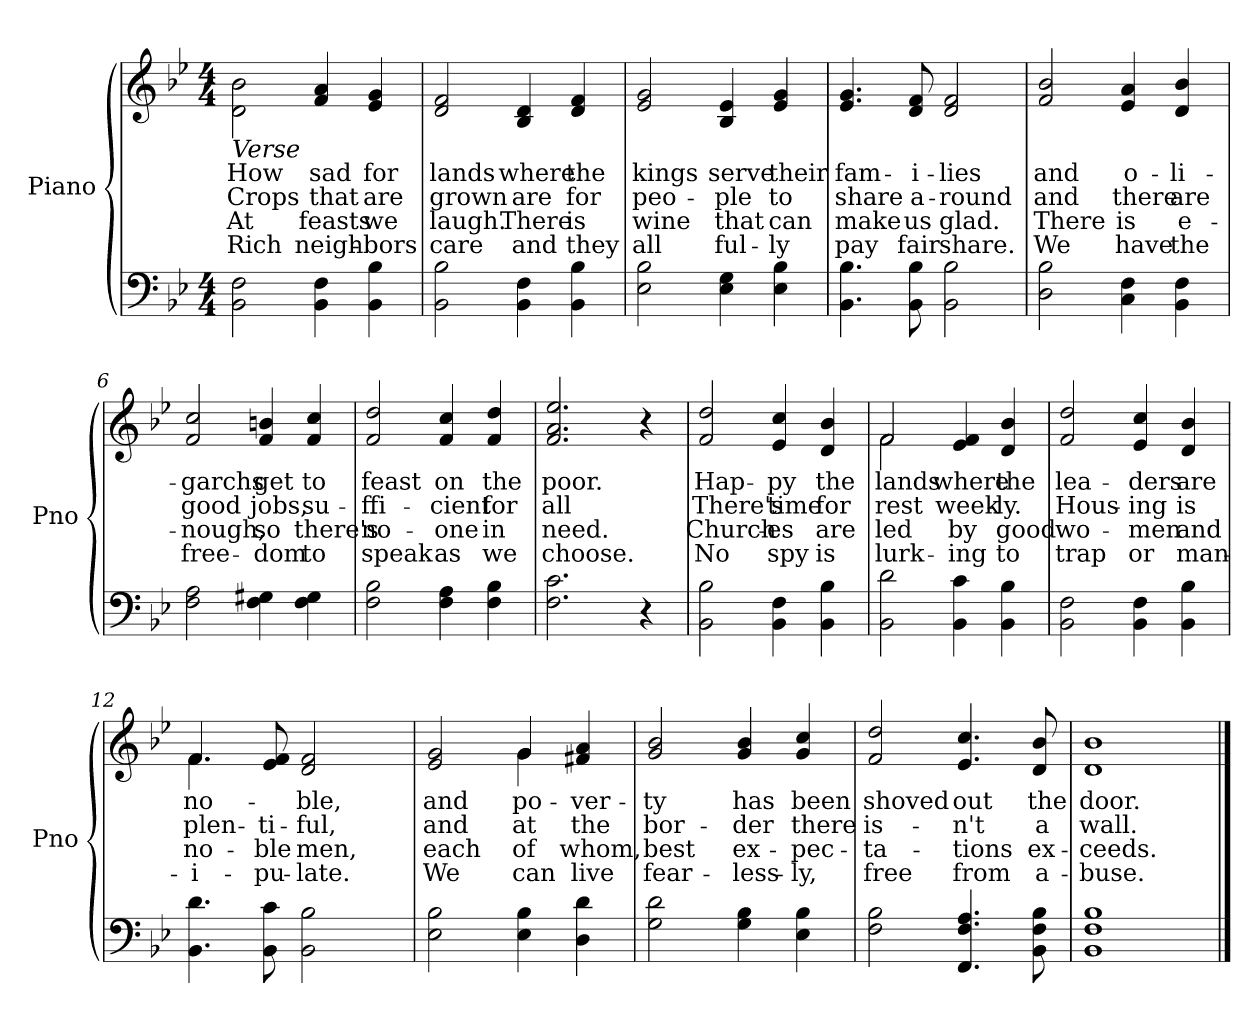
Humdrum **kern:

**kern	**kern	**text	**text	**text	**text
*part2	*part1	*part1	*part1	*part1	*part1
*staff2	*staff1	*staff1	*staff1	*staff1	*staff1
*I"Piano	*I"Piano	*	*	*	*
*I'Pno	*I'Pno	*	*	*	*
*clefF4	*clefG2	*	*	*	*
*k[b-e-]	*k[b-e-]	*	*	*	*
*M4/4	*M4/4	*	*	*	*
=1	=1	=1	=1	=1	=1
!	!LO:TX:b:i:t=Verse	!	!	!	!
!	!	!LO:LY:b	!LO:LY:b	!LO:LY:b	!LO:LY:b
2BB-\ 2F\	2d\ 2b-\	How	Crops	At	Rich
!	!	!LO:LY:b	!LO:LY:b	!LO:LY:b	!LO:LY:b
4BB-\ 4F\	4f/ 4a/	sad	that	feasts	neigh-
!	!	!LO:LY:b	!LO:LY:b	!LO:LY:b	!LO:LY:b
4BB-\ 4B-\	4e-/ 4g/	for	are	we	-bors
=2	=2	=2	=2	=2	=2
!	!	!LO:LY:b	!LO:LY:b	!LO:LY:b	!LO:LY:b
2BB-\ 2B-\	2d/ 2f/	lands	grown	laugh.	care
!	!	!LO:LY:b	!LO:LY:b	!LO:LY:b	!LO:LY:b
4BB-\ 4F\	4B-/ 4d/	where	are	There	and
!	!	!LO:LY:b	!LO:LY:b	!LO:LY:b	!LO:LY:b
4BB-\ 4B-\	4d/ 4f/	the	for	is	they
=3	=3	=3	=3	=3	=3
!	!	!LO:LY:b	!LO:LY:b	!LO:LY:b	!LO:LY:b
2E-\ 2B-\	2e-/ 2g/	kings	peo-	wine	all
!	!	!LO:LY:b	!LO:LY:b	!LO:LY:b	!LO:LY:b
4E-\ 4G\	4B-/ 4e-/	serve	-ple	that	ful-
!	!	!LO:LY:b	!LO:LY:b	!LO:LY:b	!LO:LY:b
4E-\ 4B-\	4e-/ 4g/	their	to	can	-ly
=4	=4	=4	=4	=4	=4
!	!	!LO:LY:b	!LO:LY:b	!LO:LY:b	!LO:LY:b
4.BB-\ 4.B-\	4.e-/ 4.g/	fam-	share	make	pay
!	!	!LO:LY:b	!LO:LY:b	!LO:LY:b	!LO:LY:b
8BB-\ 8B-\	8d/ 8f/	-i-	a-	us	fair
!	!	!LO:LY:b	!LO:LY:b	!LO:LY:b	!LO:LY:b
2BB-\ 2B-\	2d/ 2f/	-lies	-round	glad.	share.
!!LO:LB:g=z
=5	=5	=5	=5	=5	=5
!	!	!LO:LY:b	!LO:LY:b	!LO:LY:b	!LO:LY:b
2D\ 2B-\	2f/ 2b-/	and	and	There	We
!	!	!LO:LY:b	!LO:LY:b	!LO:LY:b	!LO:LY:b
4C\ 4F\	4e-/ 4a/	o-	there	is	have
!	!	!LO:LY:b	!LO:LY:b	!LO:LY:b	!LO:LY:b
4BB-\ 4F\	4d/ 4b-/	-li-	are	e-	the
=6	=6	=6	=6	=6	=6
!	!	!LO:LY:b	!LO:LY:b	!LO:LY:b	!LO:LY:b
2F\ 2A\	2f/ 2cc/	-garchs	good	-nough,	free-
!	!	!LO:LY:b	!LO:LY:b	!LO:LY:b	!LO:LY:b
4F\ 4G#X\	4f/ 4bn/	get	jobs,	so	-dom
!	!	!LO:LY:b	!LO:LY:b	!LO:LY:b	!LO:LY:b
4F\ 4G#\	4f/ 4cc/	to	su-	there's	to
=7	=7	=7	=7	=7	=7
!	!	!LO:LY:b	!LO:LY:b	!LO:LY:b	!LO:LY:b
2F\ 2B-\	2f/ 2dd/	feast	-ffi-	no-	speak
!	!	!LO:LY:b	!LO:LY:b	!LO:LY:b	!LO:LY:b
4F\ 4A\	4f/ 4cc/	on	-cient	-one	as
!	!	!LO:LY:b	!LO:LY:b	!LO:LY:b	!LO:LY:b
4F\ 4B-\	4f/ 4dd/	the	for	in	we
=8	=8	=8	=8	=8	=8
!	!	!LO:LY:b	!LO:LY:b	!LO:LY:b	!LO:LY:b
2.F\ 2.c\	2.f/ 2.a/ 2.ee-/	poor.	all	need.	choose.
4r	4r	.	.	.	.
!!LO:LB:g=z
=9	=9	=9	=9	=9	=9
!	!	!LO:LY:b	!LO:LY:b	!LO:LY:b	!LO:LY:b
2BB-\ 2B-\	2f/ 2dd/	Hap-	There's	Church-	No
!	!	!LO:LY:b	!LO:LY:b	!LO:LY:b	!LO:LY:b
4BB-\ 4F\	4e-/ 4cc/	-py	time	-es	spy
!	!	!LO:LY:b	!LO:LY:b	!LO:LY:b	!LO:LY:b
4BB-\ 4B-\	4d/ 4b-/	the	for	are	is
=10	=10	=10	=10	=10	=10
!	!	!LO:LY:b	!LO:LY:b	!LO:LY:b	!LO:LY:b
*	*^	*	*	*	*
2BB-\ 2d\	2f/	2f\	lands	rest	led	lurk-
!	!	!	!LO:LY:b	!LO:LY:b	!LO:LY:b	!LO:LY:b
4BB-\ 4c\	4e-/ 4f/	2ryy	where	week-	by	-ing
!	!	!	!LO:LY:b	!LO:LY:b	!LO:LY:b	!LO:LY:b
4BB-\ 4B-\	4d/ 4b-/	.	the	-ly.	good	to
*	*v	*v	*	*	*	*
=11	=11	=11	=11	=11	=11
!	!	!LO:LY:b	!LO:LY:b	!LO:LY:b	!LO:LY:b
2BB-\ 2F\	2f/ 2dd/	lea-	Hous-	wo-	trap
!	!	!LO:LY:b	!LO:LY:b	!LO:LY:b	!LO:LY:b
4BB-\ 4F\	4e-/ 4cc/	-ders	-ing	-men	or
!	!	!LO:LY:b	!LO:LY:b	!LO:LY:b	!LO:LY:b
4BB-\ 4B-\	4d/ 4b-/	are	is	and	man-
=12	=12	=12	=12	=12	=12
!	!	!LO:LY:b	!LO:LY:b	!LO:LY:b	!LO:LY:b
*	*^	*	*	*	*
4.BB-\ 4.d\	4.f/	4.f\	no-	plen-	no-	-i-
!	!	!	!	!LO:LY:b	!LO:LY:b	!LO:LY:b
8BB-\ 8c\	8e-/ 8f/	2ryy	.	-ti-	-ble	-pu-
!	!	!	!LO:LY:b	!LO:LY:b	!LO:LY:b	!LO:LY:b
2BB-\ 2B-\	2d/ 2f/	.	-ble,	-ful,	men,	-late.
.	.	8ryy	.	.	.	.
!!LO:LB:g=z	!!
=13	=13	=13	=13	=13	=13	=13
!	!	!	!LO:LY:b	!LO:LY:b	!LO:LY:b	!LO:LY:b
2E-\ 2B-\	2e-/ 2g/	2ryy	and	and	each	We
!	!	!	!LO:LY:b	!LO:LY:b	!LO:LY:b	!LO:LY:b
4E-\ 4B-\	4g/	4g\	po-	at	of	can
!	!	!	!LO:LY:b	!LO:LY:b	!LO:LY:b	!LO:LY:b
4D\ 4d\	4f#X/ 4a/	4ryy	-ver-	the	whom,	live
=14	=14	=14	=14	=14	=14	=14
!	!	!	!LO:LY:b	!LO:LY:b	!LO:LY:b	!LO:LY:b
*	*v	*v	*	*	*	*
2G\ 2d\	2g/ 2b-/	-ty	bor-	best	fear-
!	!	!LO:LY:b	!LO:LY:b	!LO:LY:b	!LO:LY:b
4G\ 4B-\	4g/ 4b-/	has	-der	ex-	-less-
!	!	!LO:LY:b	!LO:LY:b	!LO:LY:b	!LO:LY:b
4E-\ 4B-\	4g/ 4cc/	been	there	-pec-	-ly,
=15	=15	=15	=15	=15	=15
!	!	!LO:LY:b	!LO:LY:b	!LO:LY:b	!LO:LY:b
2F\ 2B-\	2f/ 2dd/	shoved	is-	-ta-	free
!	!	!LO:LY:b	!LO:LY:b	!LO:LY:b	!LO:LY:b
4.FF/ 4.F/ 4.A/	4.e-/ 4.cc/	out	-n't	-tions	from
!	!	!LO:LY:b	!LO:LY:b	!LO:LY:b	!LO:LY:b
8BB-\ 8F\ 8B-\	8d/ 8b-/	the	a	ex-	a-
=16	=16	=16	=16	=16	=16
!	!	!LO:LY:b	!LO:LY:b	!LO:LY:b	!LO:LY:b
1BB- 1F 1B-	1d 1b-	door.	wall.	-ceeds.	-buse.
==	==	==	==	==	==
*-	*-	*-	*-	*-	*-
